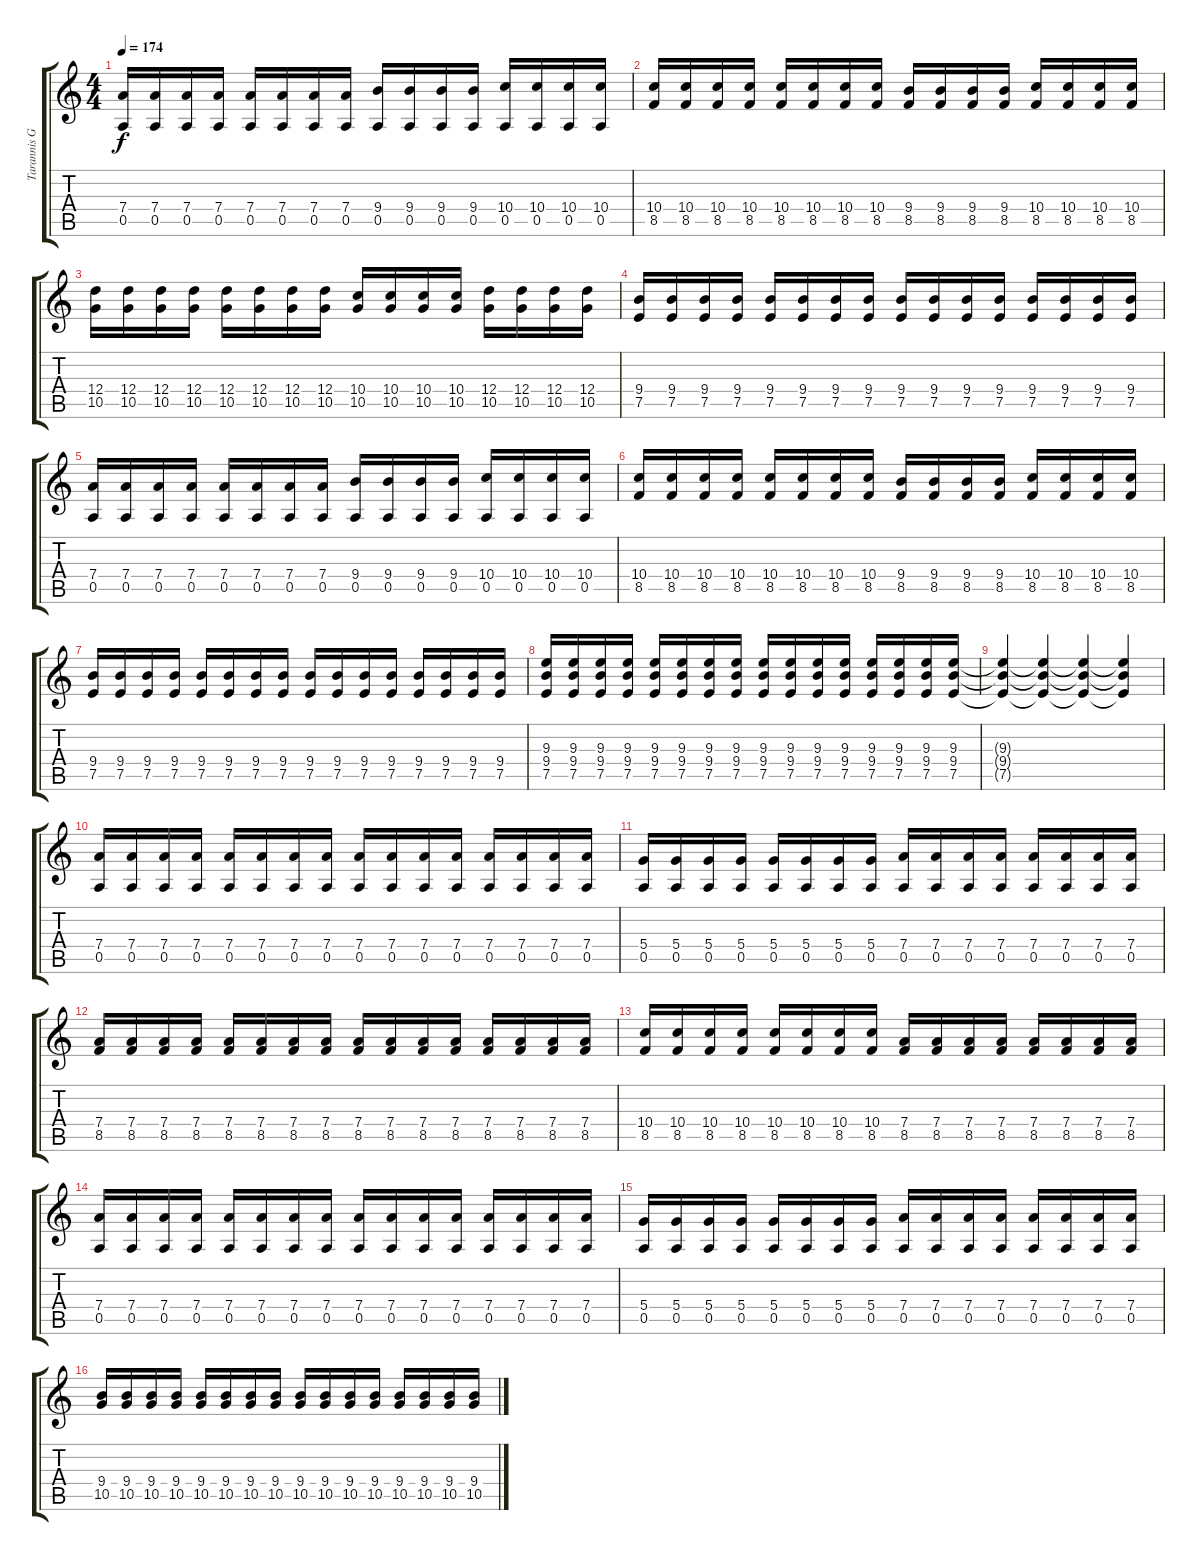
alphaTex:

\track ("Tarannis Guitar 2" "Tarannis G") {instrument overdrivenguitar}
\staff {score tabs}
\tuning (E4 B3 G3 D3 A2 E2) {hide}
\ts (4 4)
\tempo 174
\clef g2
\ks c
(7.4 0.5).16{dy f} (7.4 0.5).16 (7.4 0.5).16 (7.4 0.5).16 (7.4 0.5).16 (7.4 0.5).16 (7.4 0.5).16 (7.4 0.5).16 (9.4 0.5).16 (9.4 0.5).16 (9.4 0.5).16 (9.4 0.5).16 (10.4 0.5).16 (10.4 0.5).16 (10.4 0.5).16 (10.4 0.5).16 |
(10.4 8.5).16 (10.4 8.5).16 (10.4 8.5).16 (10.4 8.5).16 (10.4 8.5).16 (10.4 8.5).16 (10.4 8.5).16 (10.4 8.5).16 (9.4 8.5).16 (9.4 8.5).16 (9.4 8.5).16 (9.4 8.5).16 (10.4 8.5).16 (10.4 8.5).16 (10.4 8.5).16 (10.4 8.5).16 |
(12.4 10.5).16 (12.4 10.5).16 (12.4 10.5).16 (12.4 10.5).16 (12.4 10.5).16 (12.4 10.5).16 (12.4 10.5).16 (12.4 10.5).16 (10.4 10.5).16 (10.4 10.5).16 (10.4 10.5).16 (10.4 10.5).16 (12.4 10.5).16 (12.4 10.5).16 (12.4 10.5).16 (12.4 10.5).16 |
(9.4 7.5).16 (9.4 7.5).16 (9.4 7.5).16 (9.4 7.5).16 (9.4 7.5).16 (9.4 7.5).16 (9.4 7.5).16 (9.4 7.5).16 (9.4 7.5).16 (9.4 7.5).16 (9.4 7.5).16 (9.4 7.5).16 (9.4 7.5).16 (9.4 7.5).16 (9.4 7.5).16 (9.4 7.5).16 |
(7.4 0.5).16 (7.4 0.5).16 (7.4 0.5).16 (7.4 0.5).16 (7.4 0.5).16 (7.4 0.5).16 (7.4 0.5).16 (7.4 0.5).16 (9.4 0.5).16 (9.4 0.5).16 (9.4 0.5).16 (9.4 0.5).16 (10.4 0.5).16 (10.4 0.5).16 (10.4 0.5).16 (10.4 0.5).16 |
(10.4 8.5).16 (10.4 8.5).16 (10.4 8.5).16 (10.4 8.5).16 (10.4 8.5).16 (10.4 8.5).16 (10.4 8.5).16 (10.4 8.5).16 (9.4 8.5).16 (9.4 8.5).16 (9.4 8.5).16 (9.4 8.5).16 (10.4 8.5).16 (10.4 8.5).16 (10.4 8.5).16 (10.4 8.5).16 |
(9.4 7.5).16 (9.4 7.5).16 (9.4 7.5).16 (9.4 7.5).16 (9.4 7.5).16 (9.4 7.5).16 (9.4 7.5).16 (9.4 7.5).16 (9.4 7.5).16 (9.4 7.5).16 (9.4 7.5).16 (9.4 7.5).16 (9.4 7.5).16 (9.4 7.5).16 (9.4 7.5).16 (9.4 7.5).16 |
(9.3 9.4 7.5).16 (9.3 9.4 7.5).16 (9.3 9.4 7.5).16 (9.3 9.4 7.5).16 (9.3 9.4 7.5).16 (9.3 9.4 7.5).16 (9.3 9.4 7.5).16 (9.3 9.4 7.5).16 (9.3 9.4 7.5).16 (9.3 9.4 7.5).16 (9.3 9.4 7.5).16 (9.3 9.4 7.5).16 (9.3 9.4 7.5).16 (9.3 9.4 7.5).16 (9.3 9.4 7.5).16 (9.3 9.4 7.5).16 |
(9.3{t} 9.4{t} 7.5{t}).4 (9.3{t} 9.4{t} 7.5{t}).4 (9.3{t} 9.4{t} 7.5{t}).4 (9.3{t} 9.4{t} 7.5{t}).4 |
(7.4 0.5).16 (7.4 0.5).16 (7.4 0.5).16 (7.4 0.5).16 (7.4 0.5).16 (7.4 0.5).16 (7.4 0.5).16 (7.4 0.5).16 (7.4 0.5).16 (7.4 0.5).16 (7.4 0.5).16 (7.4 0.5).16 (7.4 0.5).16 (7.4 0.5).16 (7.4 0.5).16 (7.4 0.5).16 |
(5.4 0.5).16 (5.4 0.5).16 (5.4 0.5).16 (5.4 0.5).16 (5.4 0.5).16 (5.4 0.5).16 (5.4 0.5).16 (5.4 0.5).16 (7.4 0.5).16 (7.4 0.5).16 (7.4 0.5).16 (7.4 0.5).16 (7.4 0.5).16 (7.4 0.5).16 (7.4 0.5).16 (7.4 0.5).16 |
(7.4 8.5).16 (7.4 8.5).16 (7.4 8.5).16 (7.4 8.5).16 (7.4 8.5).16 (7.4 8.5).16 (7.4 8.5).16 (7.4 8.5).16 (7.4 8.5).16 (7.4 8.5).16 (7.4 8.5).16 (7.4 8.5).16 (7.4 8.5).16 (7.4 8.5).16 (7.4 8.5).16 (7.4 8.5).16 |
(10.4 8.5).16 (10.4 8.5).16 (10.4 8.5).16 (10.4 8.5).16 (10.4 8.5).16 (10.4 8.5).16 (10.4 8.5).16 (10.4 8.5).16 (7.4 8.5).16 (7.4 8.5).16 (7.4 8.5).16 (7.4 8.5).16 (7.4 8.5).16 (7.4 8.5).16 (7.4 8.5).16 (7.4 8.5).16 |
(7.4 0.5).16 (7.4 0.5).16 (7.4 0.5).16 (7.4 0.5).16 (7.4 0.5).16 (7.4 0.5).16 (7.4 0.5).16 (7.4 0.5).16 (7.4 0.5).16 (7.4 0.5).16 (7.4 0.5).16 (7.4 0.5).16 (7.4 0.5).16 (7.4 0.5).16 (7.4 0.5).16 (7.4 0.5).16 |
(5.4 0.5).16 (5.4 0.5).16 (5.4 0.5).16 (5.4 0.5).16 (5.4 0.5).16 (5.4 0.5).16 (5.4 0.5).16 (5.4 0.5).16 (7.4 0.5).16 (7.4 0.5).16 (7.4 0.5).16 (7.4 0.5).16 (7.4 0.5).16 (7.4 0.5).16 (7.4 0.5).16 (7.4 0.5).16 |
(9.4 10.5).16 (9.4 10.5).16 (9.4 10.5).16 (9.4 10.5).16 (9.4 10.5).16 (9.4 10.5).16 (9.4 10.5).16 (9.4 10.5).16 (9.4 10.5).16 (9.4 10.5).16 (9.4 10.5).16 (9.4 10.5).16 (9.4 10.5).16 (9.4 10.5).16 (9.4 10.5).16 (9.4 10.5).16
